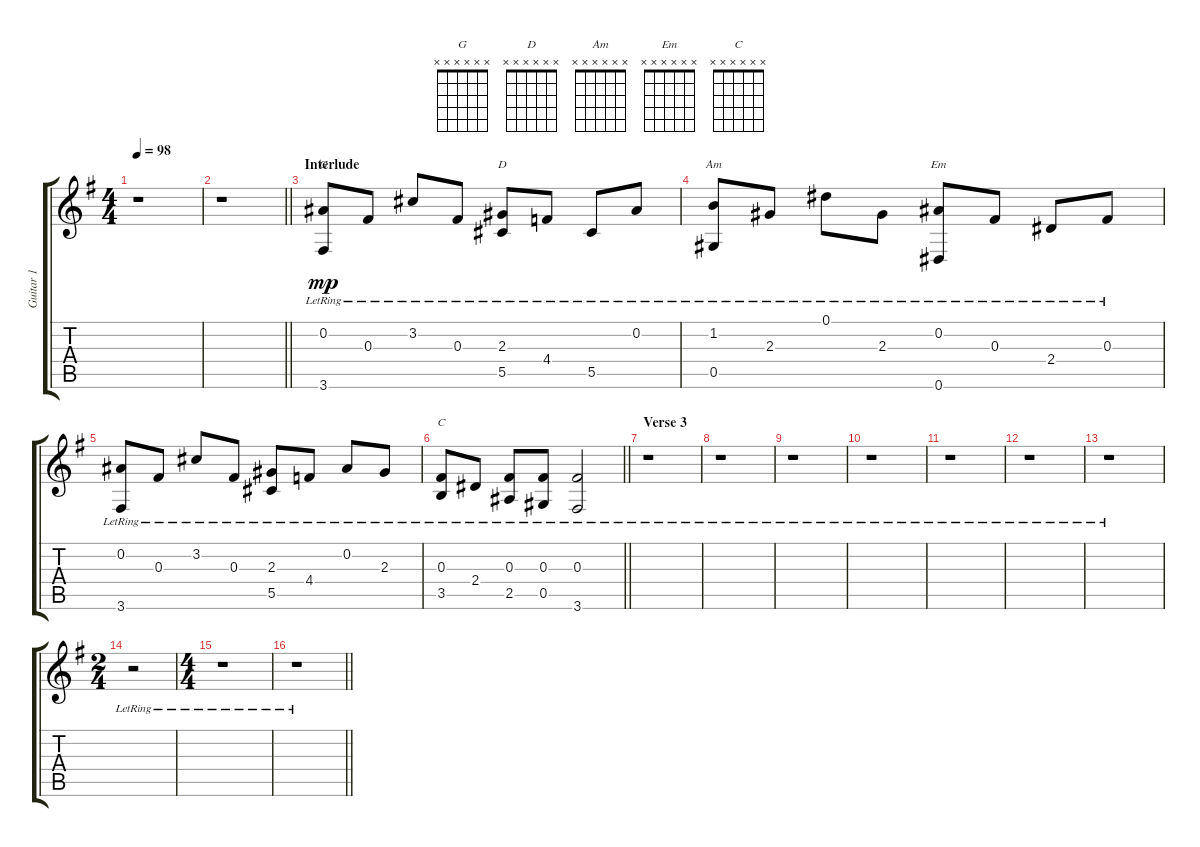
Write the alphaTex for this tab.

\track ("Guitar 1" "Guitar 1") {instrument acousticguitarsteel}
\staff {score tabs}
\tuning (Eb4 Bb3 Gb3 Db3 Ab2 Eb2) {hide}
\chord ("G" x x x x x x)
\chord ("D" x x x x x x)
\chord ("Am" x x x x x x)
\chord ("Em" x x x x x x)
\chord ("C" x x x x x x)
\ts (4 4)
\tempo 98
\clef g2
\ks g
r.1{dy mp} |
\barLineRight lightlight
r.1 |
\section ("" "Interlude")
(0.2{lr} 3.6{lr}).8{ch "G"} 0.3{lr}.8 3.2{lr}.8 0.3{lr}.8 (2.3{lr} 5.5{lr}).8{ch "D"} 4.4{lr}.8 5.5{lr}.8 0.2{lr}.8 |
(1.2{lr} 0.5{lr}).8{ch "Am"} 2.3{lr}.8 0.1{lr}.8 2.3{lr}.8 (0.2{lr} 0.6{lr}).8{ch "Em"} 0.3{lr}.8 2.4{lr}.8 0.3{lr}.8 |
(0.2{lr} 3.6{lr}).8 0.3{lr}.8 3.2{lr}.8 0.3{lr}.8 (2.3{lr} 5.5{lr}).8 4.4{lr}.8 0.2{lr}.8 2.3{lr}.8 |
\barLineRight lightlight
(0.3{lr} 3.5).8{ch "C"} 2.4{lr}.8 (0.3{lr} 2.5{lr}).8 (0.3{lr} 0.5{lr}).8 (0.3{lr} 3.6{lr}).2 |
\section ("" "Verse 3")
r.1 |
r.1 |
r.1 |
r.1 |
r.1 |
r.1 |
r.1 |
\ts (2 4)
r.2 |
\ts (4 4)
r.1 |
\barLineRight lightlight
r.1
